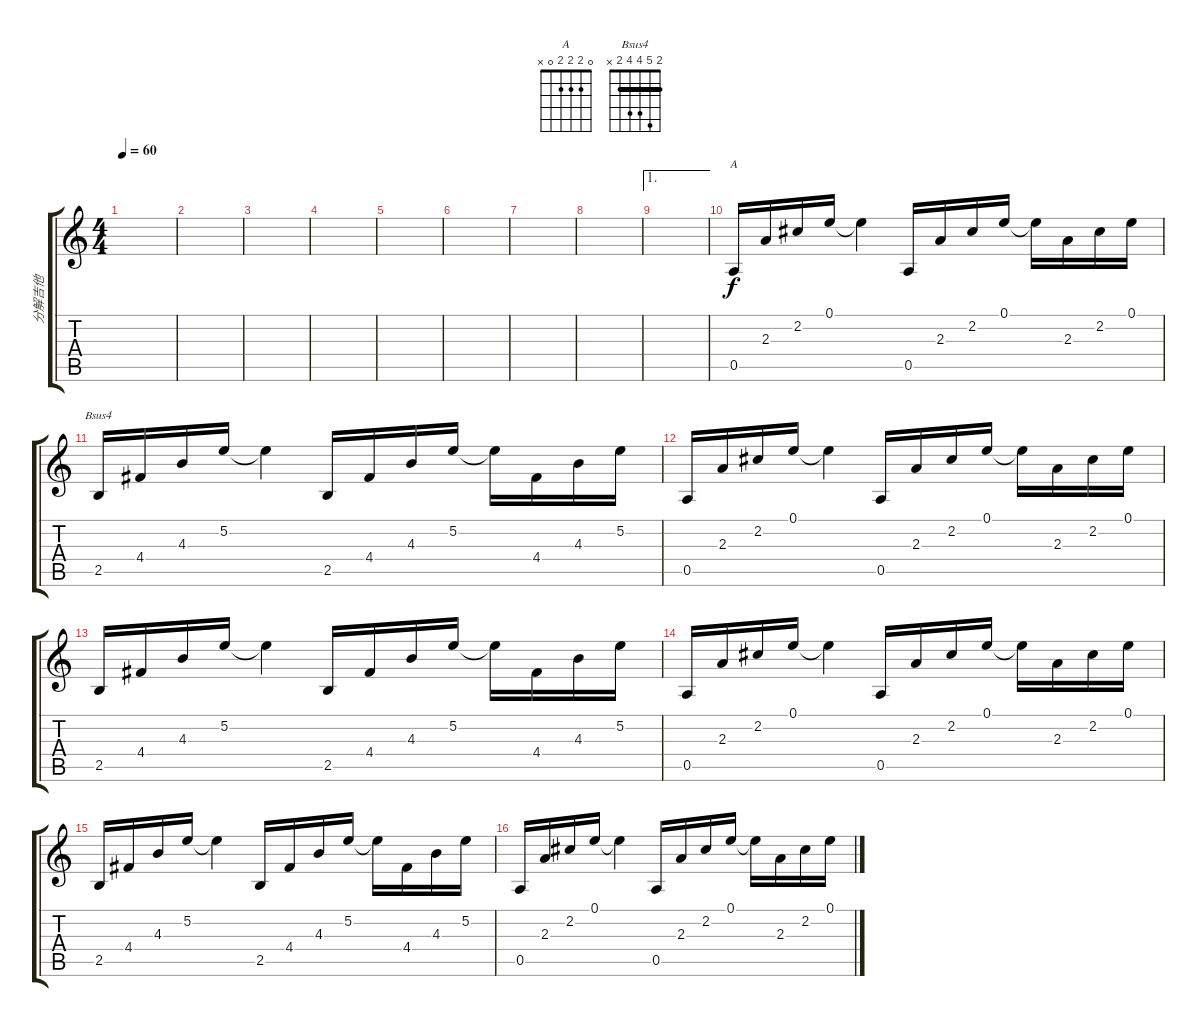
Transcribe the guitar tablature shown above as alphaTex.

\track ("分解吉他" "分解吉他") {instrument acousticguitarsteel}
\staff {score tabs}
\tuning (E4 B3 G3 D3 A2 E2) {hide}
\chord ("A" 0 2 2 2 0 x)
\chord ("Bsus4" 2 5 4 4 2 x) {barre 2}
\ts (4 4)
\tempo 60
\clef g2
\ks c
|
|
|
|
|
|
|
|
\ae 1
|
0.5.16{ch "A"} 2.3.16 2.2.16 0.1.16 0.1{t}.4 0.5.16 2.3.16 2.2.16 0.1.16 0.1{t}.16 2.3.16 2.2.16 0.1.16 |
2.5.16{ch "Bsus4"} 4.4.16 4.3.16 5.2.16 5.2{t}.4 2.5.16 4.4.16 4.3.16 5.2.16 5.2{t}.16 4.4.16 4.3.16 5.2.16 |
0.5.16 2.3.16 2.2.16 0.1.16 0.1{t}.4 0.5.16 2.3.16 2.2.16 0.1.16 0.1{t}.16 2.3.16 2.2.16 0.1.16 |
2.5.16 4.4.16 4.3.16 5.2.16 5.2{t}.4 2.5.16 4.4.16 4.3.16 5.2.16 5.2{t}.16 4.4.16 4.3.16 5.2.16 |
0.5.16 2.3.16 2.2.16 0.1.16 0.1{t}.4 0.5.16 2.3.16 2.2.16 0.1.16 0.1{t}.16 2.3.16 2.2.16 0.1.16 |
2.5.16 4.4.16 4.3.16 5.2.16 5.2{t}.4 2.5.16 4.4.16 4.3.16 5.2.16 5.2{t}.16 4.4.16 4.3.16 5.2.16 |
0.5.16 2.3.16 2.2.16 0.1.16 0.1{t}.4 0.5.16 2.3.16 2.2.16 0.1.16 0.1{t}.16 2.3.16 2.2.16 0.1.16
